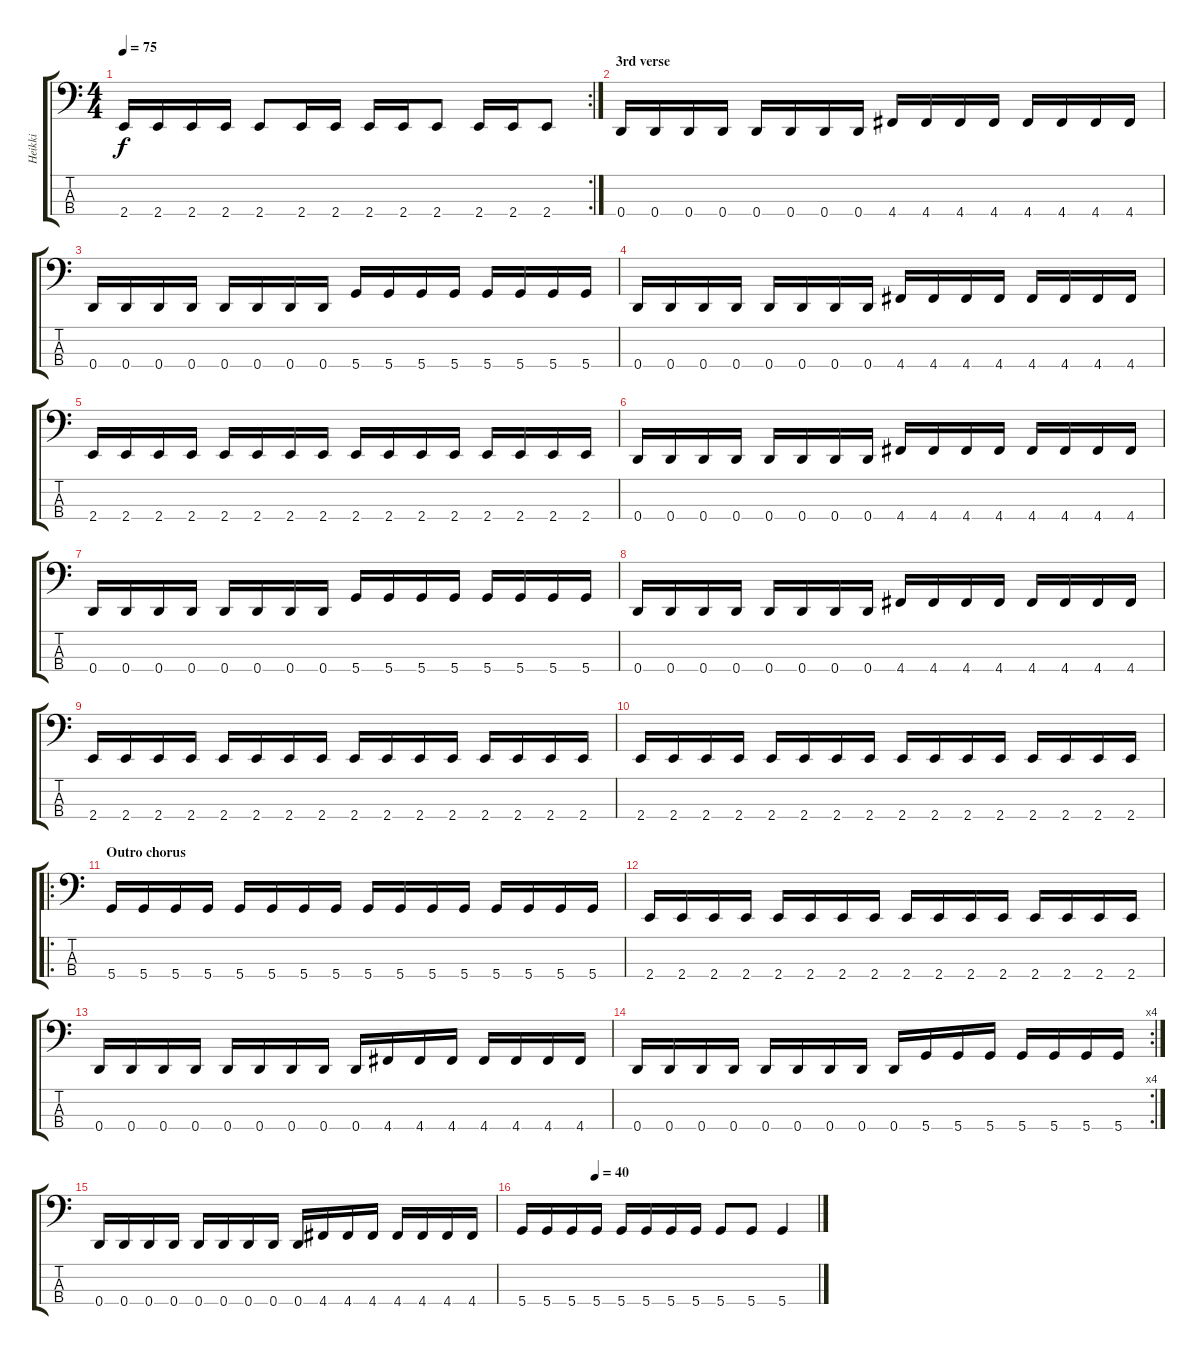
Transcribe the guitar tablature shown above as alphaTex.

\track ("Heikki" "Heikki") {instrument electricbassfinger}
\staff {score tabs}
\tuning (G2 D2 A1 D1) {hide}
\rc 2
\ts (4 4)
\tempo 75
\clef f4
\ks c
2.4.16{dy f} 2.4.16 2.4.16 2.4.16 2.4.8 2.4.16 2.4.16 2.4.16 2.4.16 2.4.8 2.4.16 2.4.16 2.4.8 |
\section ("" "3rd verse")
0.4.16 0.4.16 0.4.16 0.4.16 0.4.16 0.4.16 0.4.16 0.4.16 4.4.16 4.4.16 4.4.16 4.4.16 4.4.16 4.4.16 4.4.16 4.4.16 |
0.4.16 0.4.16 0.4.16 0.4.16 0.4.16 0.4.16 0.4.16 0.4.16 5.4.16 5.4.16 5.4.16 5.4.16 5.4.16 5.4.16 5.4.16 5.4.16 |
0.4.16 0.4.16 0.4.16 0.4.16 0.4.16 0.4.16 0.4.16 0.4.16 4.4.16 4.4.16 4.4.16 4.4.16 4.4.16 4.4.16 4.4.16 4.4.16 |
2.4.16 2.4.16 2.4.16 2.4.16 2.4.16 2.4.16 2.4.16 2.4.16 2.4.16 2.4.16 2.4.16 2.4.16 2.4.16 2.4.16 2.4.16 2.4.16 |
0.4.16 0.4.16 0.4.16 0.4.16 0.4.16 0.4.16 0.4.16 0.4.16 4.4.16 4.4.16 4.4.16 4.4.16 4.4.16 4.4.16 4.4.16 4.4.16 |
0.4.16 0.4.16 0.4.16 0.4.16 0.4.16 0.4.16 0.4.16 0.4.16 5.4.16 5.4.16 5.4.16 5.4.16 5.4.16 5.4.16 5.4.16 5.4.16 |
0.4.16 0.4.16 0.4.16 0.4.16 0.4.16 0.4.16 0.4.16 0.4.16 4.4.16 4.4.16 4.4.16 4.4.16 4.4.16 4.4.16 4.4.16 4.4.16 |
2.4.16 2.4.16 2.4.16 2.4.16 2.4.16 2.4.16 2.4.16 2.4.16 2.4.16 2.4.16 2.4.16 2.4.16 2.4.16 2.4.16 2.4.16 2.4.16 |
2.4.16 2.4.16 2.4.16 2.4.16 2.4.16 2.4.16 2.4.16 2.4.16 2.4.16 2.4.16 2.4.16 2.4.16 2.4.16 2.4.16 2.4.16 2.4.16 |
\ro
\section ("" "Outro chorus")
5.4.16 5.4.16 5.4.16 5.4.16 5.4.16 5.4.16 5.4.16 5.4.16 5.4.16 5.4.16 5.4.16 5.4.16 5.4.16 5.4.16 5.4.16 5.4.16 |
2.4.16 2.4.16 2.4.16 2.4.16 2.4.16 2.4.16 2.4.16 2.4.16 2.4.16 2.4.16 2.4.16 2.4.16 2.4.16 2.4.16 2.4.16 2.4.16 |
0.4.16 0.4.16 0.4.16 0.4.16 0.4.16 0.4.16 0.4.16 0.4.16 0.4.16 4.4.16 4.4.16 4.4.16 4.4.16 4.4.16 4.4.16 4.4.16 |
\rc 4
0.4.16 0.4.16 0.4.16 0.4.16 0.4.16 0.4.16 0.4.16 0.4.16 0.4.16 5.4.16 5.4.16 5.4.16 5.4.16 5.4.16 5.4.16 5.4.16 |
0.4.16 0.4.16 0.4.16 0.4.16 0.4.16 0.4.16 0.4.16 0.4.16 0.4.16 4.4.16 4.4.16 4.4.16 4.4.16 4.4.16 4.4.16 4.4.16 |
\tempo (40 0.25)
5.4.16 5.4.16 5.4.16 5.4.16 5.4.16 5.4.16 5.4.16 5.4.16 5.4.8 5.4.8 5.4.4
